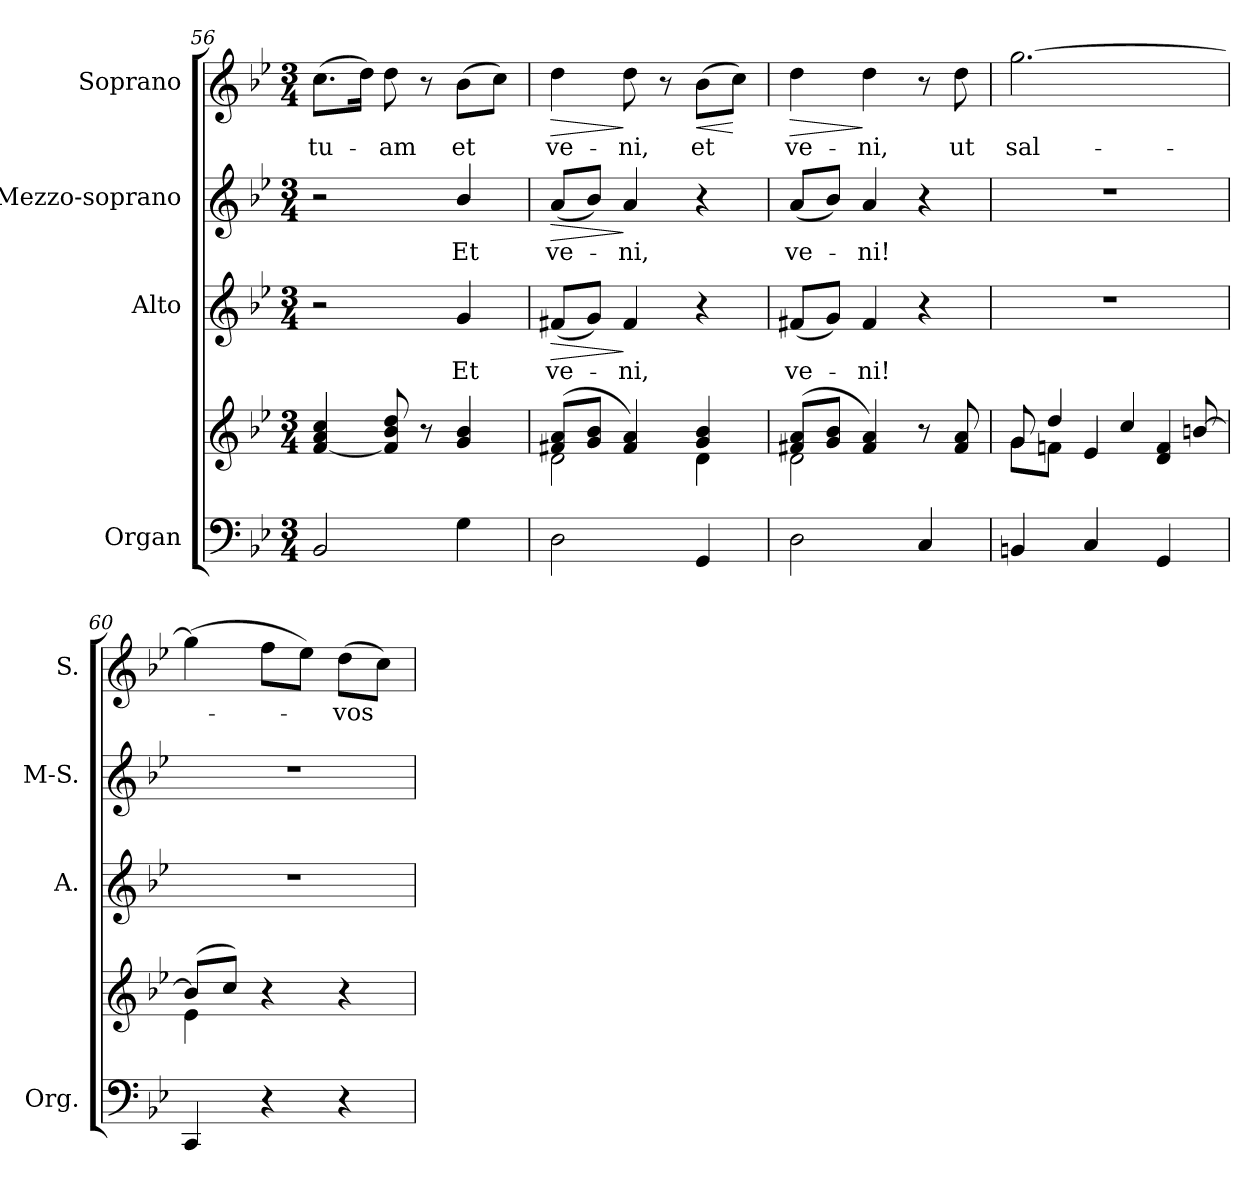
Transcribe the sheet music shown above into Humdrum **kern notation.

**kern	**kern	**kern	**text	**dynam	**kern	**text	**dynam	**kern	**text	**dynam
*part4	*part4	*part3	*part3	*part3	*part2	*part2	*part2	*part1	*part1	*part1
*staff5	*staff4	*staff3	*staff3	*staff3	*staff2	*staff2	*staff2	*staff1	*staff1	*staff1
*I"Organ	*	*I"Alto	*	*	*I"Mezzo-soprano	*	*	*I"Soprano	*	*
*I'Org.	*	*I'A.	*	*	*I'M-S.	*	*	*I'S.	*	*
*clefF4	*clefG2	*clefG2	*	*	*clefG2	*	*	*clefG2	*	*
*k[b-e-]	*k[b-e-]	*k[b-e-]	*	*	*k[b-e-]	*	*	*k[b-e-]	*	*
*B-:	*B-:	*B-:	*	*	*B-:	*	*	*B-:	*	*
*M3/4	*M3/4	*M3/4	*	*	*M3/4	*	*	*M3/4	*	*
=56	=56	=56	=56	=56	=56	=56	=56	=56	=56	=56
!	!	!	!	!	!	!	!	!	!LO:LY:b:color=#000000	!
2BB-i/	[4fi/ 4ai 4cci	2r	.	.	2r	.	.	(8.cci\L	tu-	.
.	.	.	.	.	.	.	.	16ddi\Jk)	.	.
!	!	!	!	!	!	!	!	!	!LO:LY:b:color=#000000	!
.	8fi/] 8b-i 8ddi	.	.	.	.	.	.	8ddi\	-am	.
.	8r	.	.	.	.	.	.	8r	.	.
!	!	!	!LO:LY:b:color=#000000	!	!	!	!	!	!	!
!	!	!	!	!	!	!LO:LY:b:color=#000000	!	!	!	!
!	!	!	!	!	!	!	!	!	!LO:LY:b:color=#000000	!
4Gi\	4gi/ 4b-i	4gi/	Et	.	4b-i/	Et	.	(8b-i\L	et	.
.	.	.	.	.	.	.	.	8cci\J)	.	.
=57	=57	=57	=57	=57	=57	=57	=57	=57	=57	=57
*	*^	*	*	*	*	*	*	*	*	*
!	!	!	!	!LO:LY:b:color=#000000	!LO:HP:b	!	!	!	!	!	!
!	!	!	!	!	!	!	!LO:LY:b:color=#000000	!LO:HP:b	!	!	!
!	!	!	!	!	!	!	!	!	!	!LO:LY:b:color=#000000	!LO:HP:b
2Di\	(8f#Xi/ 8aiL	2di\	(8f#Xi/L	ve-	>	(8ai/L	ve-	>	4ddi\	ve-	>
.	8gi/ 8b-iJ	.	8gi/J)	.	.	8b-i/J)	.	.	.	.	.
!	!	!	!	!LO:LY:b:color=#000000	!	!	!	!	!	!	!
!	!	!	!	!	!	!	!LO:LY:b:color=#000000	!	!	!	!
!	!	!	!	!	!	!	!	!	!	!LO:LY:b:color=#000000	!
.	4f#i/ 4ai)	.	4f#i/	-ni,	]	4ai/	-ni,	]	8ddi\	-ni,	]
.	.	.	.	.	.	.	.	.	8r	.	.
!	!	!	!	!	!	!	!	!	!	!LO:LY:b:color=#000000	!LO:HP:b
4GGi/	4gi/ 4b-i	4di\	4r	.	.	4r	.	.	(8b-i\L	et	<
.	.	.	.	.	.	.	.	.	8cci\J)	.	[
=58	=58	=58	=58	=58	=58	=58	=58	=58	=58	=58	=58
!	!	!	!	!LO:LY:b:color=#000000	!	!	!	!	!	!	!
!	!	!	!	!	!	!	!LO:LY:b:color=#000000	!	!	!	!
!	!	!	!	!	!	!	!	!	!	!LO:LY:b:color=#000000	!LO:HP:b
2Di\	(8f#Xi/ 8aiL	2di\	(8f#Xi/L	ve-	.	(8ai/L	ve-	.	4ddi\	ve-	>
.	8gi/ 8b-iJ	.	8gi/J)	.	.	8b-i/J)	.	.	.	.	.
!	!	!	!	!LO:LY:b:color=#000000	!	!	!	!	!	!	!
!	!	!	!	!	!	!	!LO:LY:b:color=#000000	!	!	!	!
!	!	!	!	!	!	!	!	!	!	!LO:LY:b:color=#000000	!
.	4f#i/ 4ai)	.	4f#i/	-ni!	.	4ai/	-ni!	.	4ddi\	-ni,	]
4Ci/	8r	4ryy	4r	.	.	4r	.	.	8r	.	.
!	!	!	!	!	!	!	!	!	!	!LO:LY:b:color=#000000	!
.	8f#i/ 8ai	.	.	.	.	.	.	.	8ddi\	ut	.
=59	=59	=59	=59	=59	=59	=59	=59	=59	=59	=59	=59
!	!	!	!LO:N:vis=1	!	!	!LO:N:vis=1	!	!	!	!	!
!	!	!	!	!	!	!	!	!	!	!LO:LY:b:color=#000000	!
4BBni/	8gi/	8gi\L	2.r	.	.	2.r	.	.	[2.ggi\	sal-	.
.	4ddi/	8fni\J	.	.	.	.	.	.	.	.	.
4Ci/	.	4e-i/	.	.	.	.	.	.	.	.	.
.	4cci/	.	.	.	.	.	.	.	.	.	.
4GGi/	.	4di/ 4fi	.	.	.	.	.	.	.	.	.
.	[8bni/	.	.	.	.	.	.	.	.	.	.
!!LO:LB:g=z
=60	=60	=60	=60	=60	=60	=60	=60	=60	=60	=60	=60
!	!	!	!LO:N:vis=1	!	!	!LO:N:vis=1	!	!	!	!	!
4CCi/	(8bi/L]	4e-i\	2.r	.	.	2.r	.	.	(4ggi\]	.	.
.	8cci/J)	.	.	.	.	.	.	.	.	.	.
4r	4r	2ryy	.	.	.	.	.	.	8ffi\L	.	.
.	.	.	.	.	.	.	.	.	8ee-i\J)	.	.
!	!	!	!	!	!	!	!	!	!	!LO:LY:b:color=#000000	!
4r	4r	.	.	.	.	.	.	.	(8ddi\L	-vos	.
.	.	.	.	.	.	.	.	.	8cci\J)	.	.
*	*v	*v	*	*	*	*	*	*	*	*	*
=	=	=	=	=	=	=	=	=	=	=
*-	*-	*-	*-	*-	*-	*-	*-	*-	*-	*-
